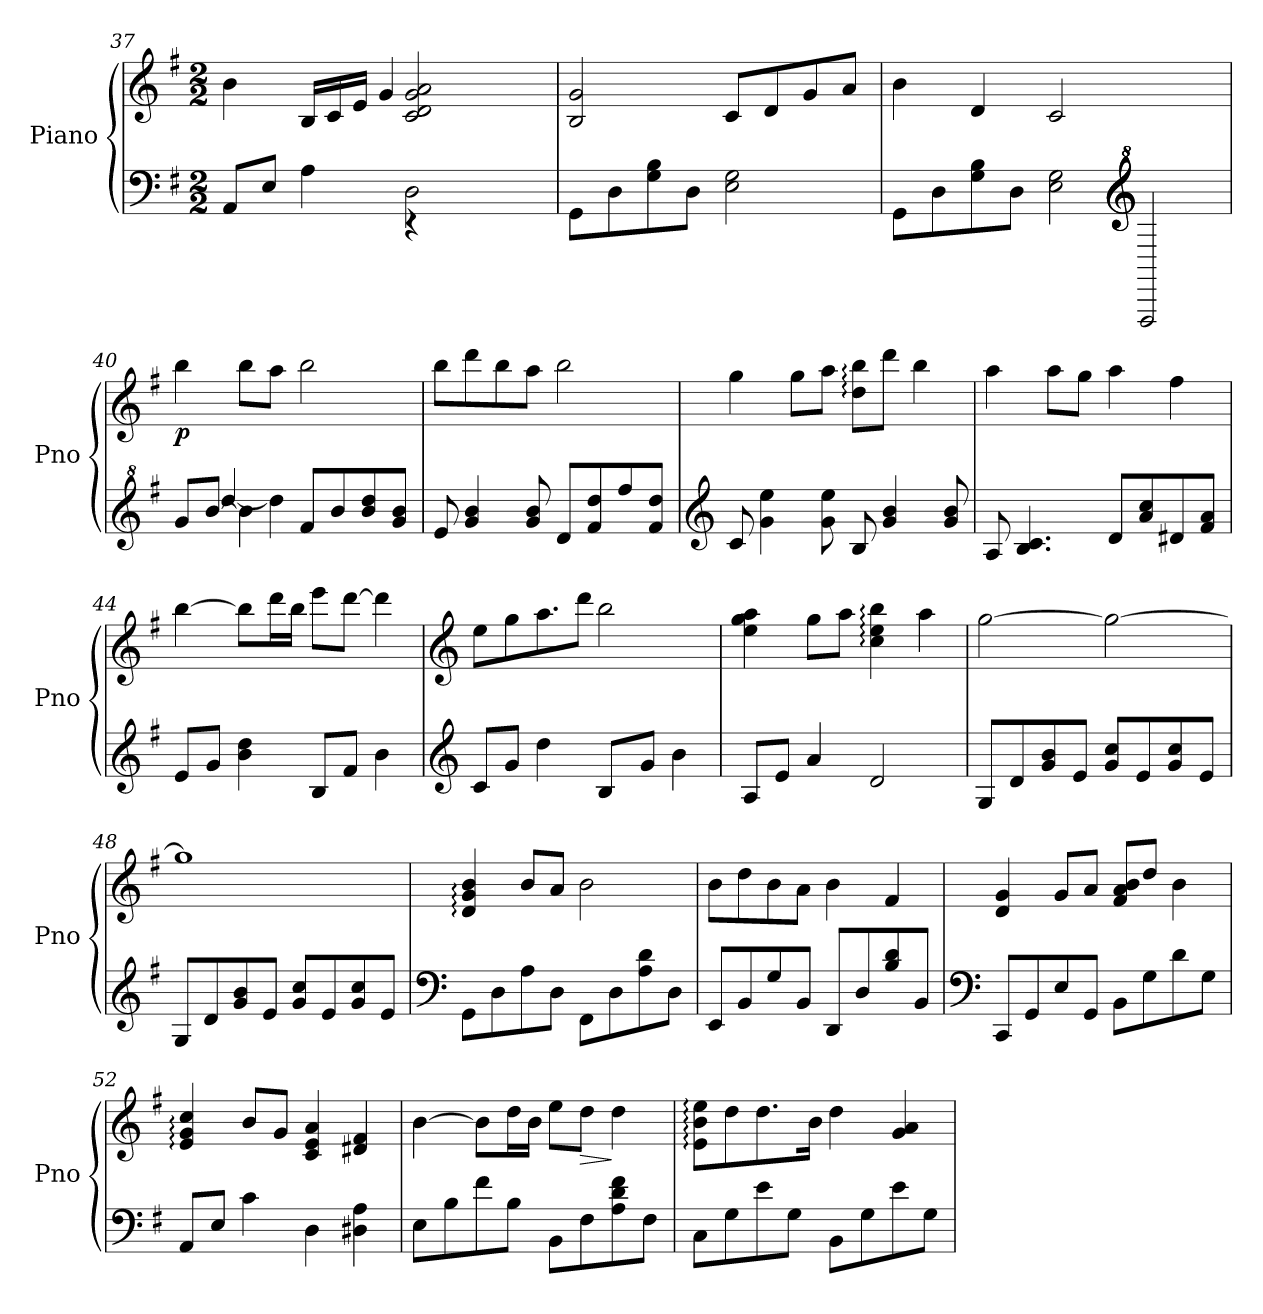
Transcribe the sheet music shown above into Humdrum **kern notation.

**kern	**kern	**dynam
*part1	*part1	*part1
*staff2	*staff1	*staff1/2
*I"Piano	*	*
*I'Pno	*	*
*clefF4	*clefG2	*
*k[f#]	*k[f#]	*
*M2/2	*M2/2	*
=37	=37	=37
*^	*^	*
8AA/L	2ryy	4b\	2ryy	.
8E/J	.	.	.	.
4A\	.	16B/LL	.	.
.	.	16c/	.	.
.	.	16e/JJ	.	.
.	.	4g/	.	.
2D\	4r	.	2c/ 2d/ 2g/ 2a/	.
.	.	4ryy	.	.
.	4ryy	.	.	.
.	.	16ryy	.	.
*v	*v	*	*	*
*	*v	*v	*
=38	=38	=38
8GG\L	2B/ 2g/	.
8D\	.	.
8G\ 8B\	.	.
8D\J	.	.
2E\ 2G\	8c/L	.
.	8d/	.
.	8g/	.
.	8a/J	.
!!LO:LB:g=z
=39	=39	=39
*^	*	*
1ryy	8GG\L	4b\	.
.	8D\	.	.
.	8G\ 8B\	4d/	.
.	8D\J	.	.
.	2E\ 2G\	2c/	.
*clefG^2	*	*	*
2FF#/	2ryy	2ryy	.
=40	=40	=40	=40
!	!	!	!LO:DY:b
8gg/L	8ryy	4bb\	p
[8bb/J	[4ddd/	.	.
4bb\]	.	8bb\L	.
.	4ddd\]	8aa\J	.
8ff#/L	.	2bb\	.
8bb/	4.ryy	.	.
8bb/ 8ddd/	.	.	.
8gg/ 8bb/J	.	.	.
*v	*v	*	*
=41	=41	=41
8ee/	8bb\L	.
4gg/ 4bb/	8ddd\	.
.	8bb\	.
8gg/ 8bb/	8aa\J	.
8dd/L	2bb\	.
8ff#/ 8ddd/	.	.
8fff#/	.	.
8ff#/ 8ddd/J	.	.
!!LO:LB:g=z
=42	=42	=42
*clefG2	*	*
8c/	4gg\	.
4g\ 4ee\	.	.
.	8gg\L	.
8g\ 8ee\	8aa\J	.
8B/	8dd\: 8bb\:L	.
4g/ 4b/	8ddd\J	.
.	4bb\	.
8g/ 8b/	.	.
=43	=43	=43
8A/	4aa\	.
4.B/ 4.c/	.	.
.	8aa\L	.
.	8gg\J	.
8d/L	4aa\	.
8a/ 8cc/	.	.
8d#X/	4ff#\	.
8f#/ 8a/J	.	.
=44	=44	=44
8e/L	[4bb\	.
8g/J	.	.
4b\ 4dd\	8bb\L]	.
.	16ddd\L	.
.	16bb\JJ	.
8B/L	8eee\L	.
8f#/J	[8ddd\J	.
4b\	4ddd\]	.
!!LO:PB:g=z
=45	=45	=45
*clefG2	*clefG2	*
*	*^	*
8c/L	8ee\L	2ryy	.
8g/J	8gg\	.	.
4dd\	8.aa\	.	.
.	8ddd\J	.	.
8B/L	.	2bb\	.
.	4..ryy	.	.
8g/J	.	.	.
4b\	.	.	.
*	*v	*v	*
=46	=46	=46
8A/L	4ee\ 4gg\ 4aa\	.
8e/J	.	.
4a/	8gg\L	.
.	8aa\J	.
2d/	4cc\: 4ee\: 4bb\:	.
.	4aa\	.
=47	=47	=47
8G/L	[2gg\	.
8d/	.	.
8g/ 8b/	.	.
8e/J	.	.
8g/ 8cc/L	2gg\_	.
8e/	.	.
8g/ 8cc/	.	.
8e/J	.	.
!!LO:LB:g=z
=48	=48	=48
8G/L	1gg]	.
8d/	.	.
8g/ 8b/	.	.
8e/J	.	.
8g/ 8cc/L	.	.
8e/	.	.
8g/ 8cc/	.	.
8e/J	.	.
=49	=49	=49
*clefF4	*	*
8GG\L	4d/: 4g/: 4b/:	.
8D\	.	.
8A\	8b/L	.
8D\J	8a/J	.
8FF#\L	2b\	.
8D\	.	.
8A\ 8d\	.	.
8D\J	.	.
=50	=50	=50
8EE/L	8b\L	.
8BB/	8dd\	.
8G/	8b\	.
8BB/J	8a\J	.
8DD/L	4b\	.
8D/	.	.
8B/ 8d/	4f#/	.
8BB/J	.	.
!!LO:LB:g=z
=51	=51	=51
*clefF4	*	*
8CC/L	4d/ 4g/	.
8GG/	.	.
8E/	8g/L	.
8GG/J	8a/J	.
8BB\L	8f#/ 8a/ 8b/L	.
8G\	8dd/J	.
8d\	4b\	.
8G\J	.	.
=52	=52	=52
8AA/L	4e/: 4g/: 4cc/:	.
8E/J	.	.
4c\	8b/L	.
.	8g/J	.
4D\	4c/ 4e/ 4a/	.
4D#X\ 4A\	4d#X/ 4f#/	.
=53	=53	=53
8E\L	[4b\	.
8B\	.	.
8f#\	8b\L]	.
8B\J	16dd\L	.
.	16b\JJ	.
8BB\L	8ee\L	.
!	!	!LO:HP:b
8F#\	8dd\J	>
8A\ 8d\ 8f#\	4dd\	]
8F#\J	.	.
!!LO:LB:g=z
=54	=54	=54
8C\L	8e\: 8b\: 8ee\:L	.
8G\	8dd\	.
8e\	8.dd\	.
8G\J	.	.
.	16b\Jk	.
8BB\L	4dd\	.
8G\	.	.
8e\	4g/ 4a/	.
8G\J	.	.
=	=	=
*-	*-	*-
